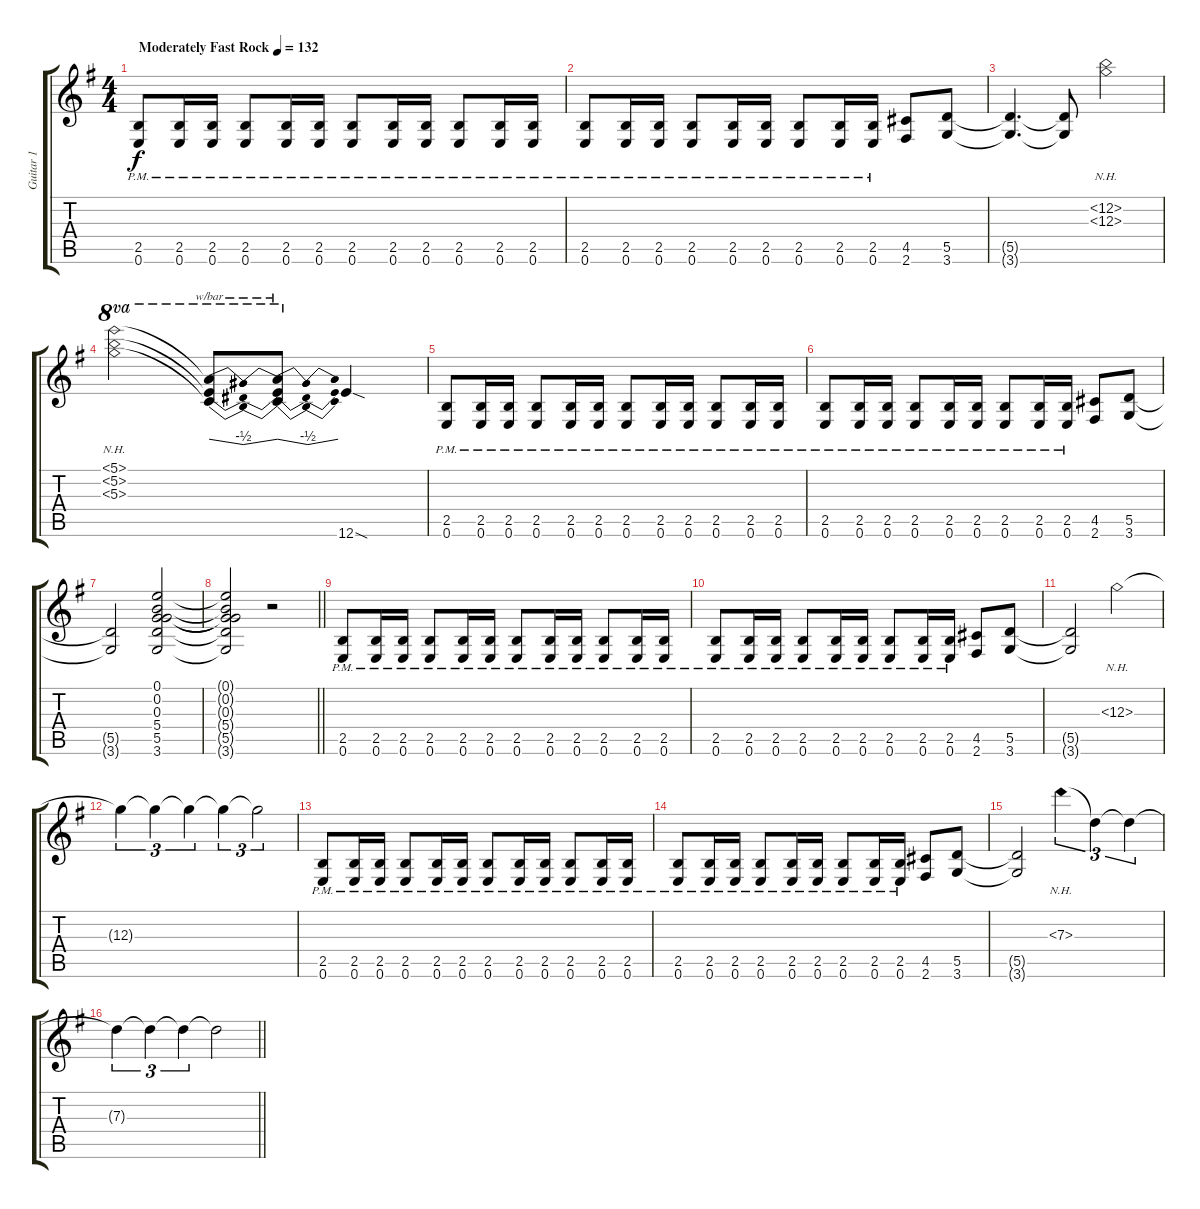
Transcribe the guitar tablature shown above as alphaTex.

\track ("Guitar 1" "Guitar 1") {instrument distortionguitar}
\staff {score tabs}
\tuning (E4 B3 G3 D3 A2 E2) {hide}
\ts (4 4)
\tempo (132 "Moderately Fast Rock")
\clef g2
\ks g
(2.5{pm} 0.6{pm}).8{dy f instrument distortionguitar} (2.5{pm} 0.6{pm}).16 (2.5{pm} 0.6{pm}).16 (2.5{pm} 0.6{pm}).8 (2.5{pm} 0.6{pm}).16 (2.5{pm} 0.6{pm}).16 (2.5{pm} 0.6{pm}).8 (2.5{pm} 0.6{pm}).16 (2.5{pm} 0.6{pm}).16 (2.5{pm} 0.6{pm}).8 (2.5{pm} 0.6{pm}).16 (2.5{pm} 0.6{pm}).16 |
(2.5{pm} 0.6{pm}).8 (2.5{pm} 0.6{pm}).16 (2.5{pm} 0.6{pm}).16 (2.5{pm} 0.6{pm}).8 (2.5{pm} 0.6{pm}).16 (2.5{pm} 0.6{pm}).16 (2.5{pm} 0.6{pm}).8 (2.5{pm} 0.6{pm}).16 (2.5{pm} 0.6{pm}).16 (4.5 2.6).8 (5.5 3.6).8 |
(5.5{t} 3.6{t}).4{d} (5.5{t} 3.6{t}).8 (12.2{nh} 12.3{nh}).2 |
(5.1{nh} 5.2{nh} 5.3{nh}).2{ot 8va} (5.1{t} 5.2{t} 5.3{t}).8{tbe (dip default 0 0 30 -2 60 0) ot 8va} (5.1{t} 5.2{t} 5.3{t}).8{tbe (dip default 0 0 30 -2 60 0) ot 8va} 12.6{sod}.4 |
(2.5{pm} 0.6{pm}).8 (2.5{pm} 0.6{pm}).16 (2.5{pm} 0.6{pm}).16 (2.5{pm} 0.6{pm}).8 (2.5{pm} 0.6{pm}).16 (2.5{pm} 0.6{pm}).16 (2.5{pm} 0.6{pm}).8 (2.5{pm} 0.6{pm}).16 (2.5{pm} 0.6{pm}).16 (2.5{pm} 0.6{pm}).8 (2.5{pm} 0.6{pm}).16 (2.5{pm} 0.6{pm}).16 |
(2.5{pm} 0.6{pm}).8 (2.5{pm} 0.6{pm}).16 (2.5{pm} 0.6{pm}).16 (2.5{pm} 0.6{pm}).8 (2.5{pm} 0.6{pm}).16 (2.5{pm} 0.6{pm}).16 (2.5{pm} 0.6{pm}).8 (2.5{pm} 0.6{pm}).16 (2.5{pm} 0.6{pm}).16 (4.5 2.6).8 (5.5 3.6).8 |
(5.5{t} 3.6{t}).2 (0.1 0.2 0.3 5.4 5.5 3.6).2 |
\barLineRight lightlight
(0.1{t} 0.2{t} 0.3{t} 5.4{t} 5.5{t} 3.6{t}).2 r.2 |
(2.5{pm} 0.6{pm}).8 (2.5{pm} 0.6{pm}).16 (2.5{pm} 0.6{pm}).16 (2.5{pm} 0.6{pm}).8 (2.5{pm} 0.6{pm}).16 (2.5{pm} 0.6{pm}).16 (2.5{pm} 0.6{pm}).8 (2.5{pm} 0.6{pm}).16 (2.5{pm} 0.6{pm}).16 (2.5{pm} 0.6{pm}).8 (2.5{pm} 0.6{pm}).16 (2.5{pm} 0.6{pm}).16 |
(2.5{pm} 0.6{pm}).8 (2.5{pm} 0.6{pm}).16 (2.5{pm} 0.6{pm}).16 (2.5{pm} 0.6{pm}).8 (2.5{pm} 0.6{pm}).16 (2.5{pm} 0.6{pm}).16 (2.5{pm} 0.6{pm}).8 (2.5{pm} 0.6{pm}).16 (2.5{pm} 0.6{pm}).16 (4.5 2.6).8 (5.5 3.6).8 |
(5.5{t} 3.6{t}).2 12.3{nh}.2 |
12.3{t}.4{tu (3 2)} 12.3{t}.4{tu (3 2)} 12.3{t}.4{tu (3 2)} 12.3{t}.4{tu (3 2)} 12.3{t}.2{tu (3 2)} |
(2.5{pm} 0.6{pm}).8 (2.5{pm} 0.6{pm}).16 (2.5{pm} 0.6{pm}).16 (2.5{pm} 0.6{pm}).8 (2.5{pm} 0.6{pm}).16 (2.5{pm} 0.6{pm}).16 (2.5{pm} 0.6{pm}).8 (2.5{pm} 0.6{pm}).16 (2.5{pm} 0.6{pm}).16 (2.5{pm} 0.6{pm}).8 (2.5{pm} 0.6{pm}).16 (2.5{pm} 0.6{pm}).16 |
(2.5{pm} 0.6{pm}).8 (2.5{pm} 0.6{pm}).16 (2.5{pm} 0.6{pm}).16 (2.5{pm} 0.6{pm}).8 (2.5{pm} 0.6{pm}).16 (2.5{pm} 0.6{pm}).16 (2.5{pm} 0.6{pm}).8 (2.5{pm} 0.6{pm}).16 (2.5{pm} 0.6{pm}).16 (4.5 2.6).8 (5.5 3.6).8 |
(5.5{t} 3.6{t}).2 7.3{nh}.4{tu (3 2)} 7.3{t}.4{tu (3 2)} 7.3{t}.4{tu (3 2)} |
\barLineRight lightlight
7.3{t}.4{tu (3 2)} 7.3{t}.4{tu (3 2)} 7.3{t}.4{tu (3 2)} 7.3{t}.2
